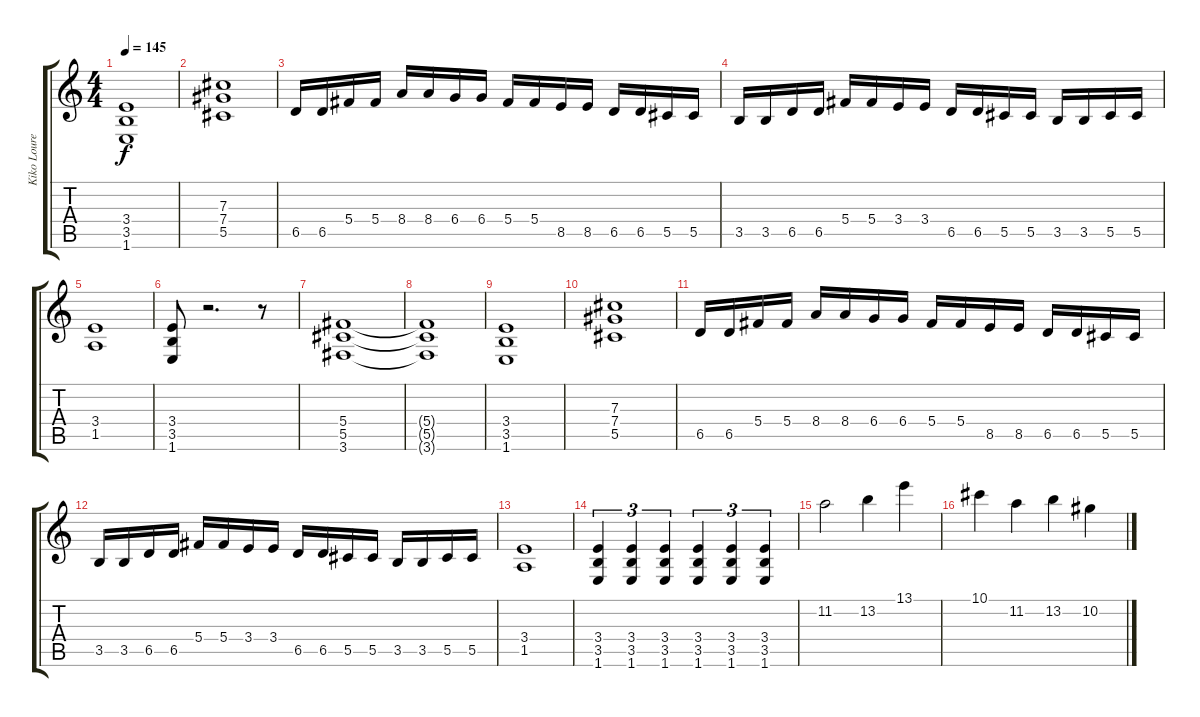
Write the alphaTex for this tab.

\track ("Kiko Loureiro" "Kiko Loure") {instrument distortionguitar}
\staff {score tabs}
\tuning (Eb4 Bb3 Gb3 Db3 Ab2 Eb2) {hide}
\ts (4 4)
\tempo 145
\clef g2
\ks c
(3.4 3.5 1.6).1{dy f} |
(7.3 7.4 5.5).1 |
6.5.16 6.5.16 5.4.16 5.4.16 8.4.16 8.4.16 6.4.16 6.4.16 5.4.16 5.4.16 8.5.16 8.5.16 6.5.16 6.5.16 5.5.16 5.5.16 |
3.5.16 3.5.16 6.5.16 6.5.16 5.4.16 5.4.16 3.4.16 3.4.16 6.5.16 6.5.16 5.5.16 5.5.16 3.5.16 3.5.16 5.5.16 5.5.16 |
(3.4 1.5).1 |
(3.4 3.5 1.6).8 r.2{d} r.8 |
(5.4 5.5 3.6).1 |
(5.4{t} 5.5{t} 3.6{t}).1 |
(3.4 3.5 1.6).1 |
(7.3 7.4 5.5).1 |
6.5.16 6.5.16 5.4.16 5.4.16 8.4.16 8.4.16 6.4.16 6.4.16 5.4.16 5.4.16 8.5.16 8.5.16 6.5.16 6.5.16 5.5.16 5.5.16 |
3.5.16 3.5.16 6.5.16 6.5.16 5.4.16 5.4.16 3.4.16 3.4.16 6.5.16 6.5.16 5.5.16 5.5.16 3.5.16 3.5.16 5.5.16 5.5.16 |
(3.4 1.5).1 |
(3.4 3.5 1.6).4{tu (3 2)} (3.4 3.5 1.6).4{tu (3 2)} (3.4 3.5 1.6).4{tu (3 2)} (3.4 3.5 1.6).4{tu (3 2)} (3.4 3.5 1.6).4{tu (3 2)} (3.4 3.5 1.6).4{tu (3 2)} |
11.2.2{volume 16} 13.2.4 13.1.4 |
10.1.4 11.2.4 13.2.4 10.2.4
